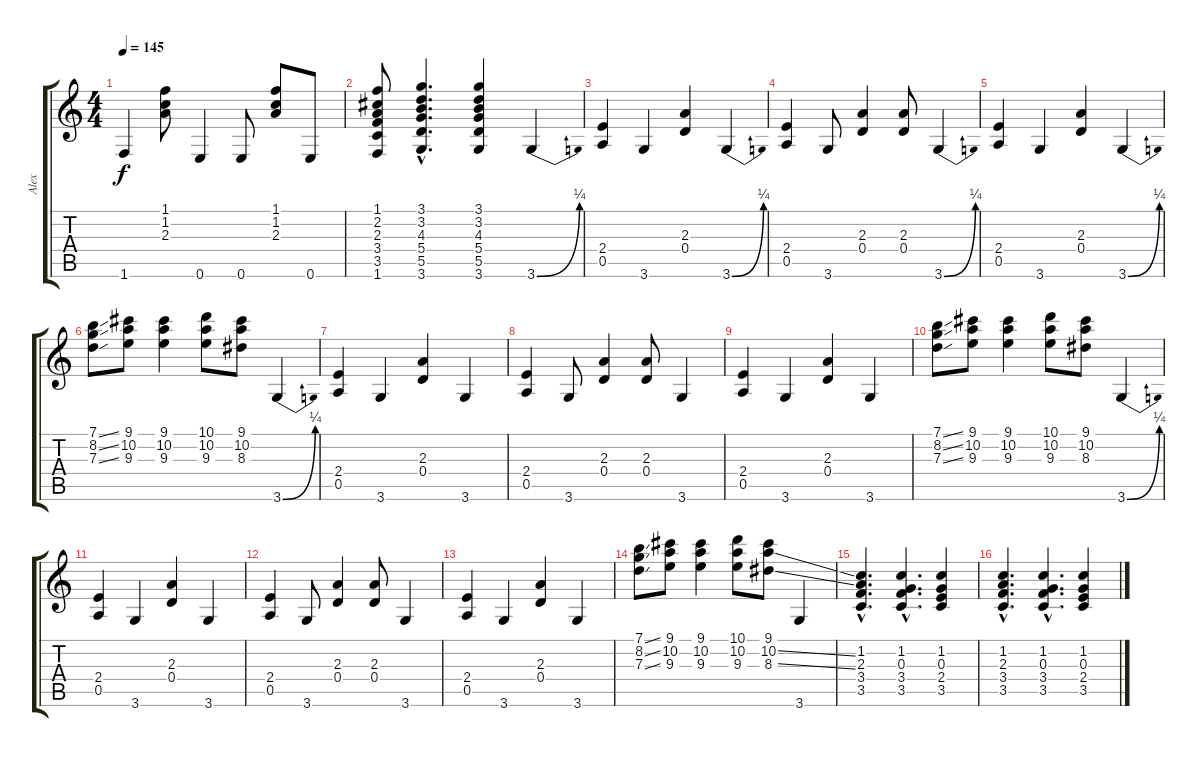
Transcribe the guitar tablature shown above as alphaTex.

\track ("Alex" "Alex") {instrument overdrivenguitar}
\staff {score tabs}
\tuning (E4 B3 G3 D3 A2 E2) {hide}
\ts (4 4)
\tempo 145
\clef g2
\ks c
1.6.4{dy f} (1.1 1.2 2.3).8 0.6.4 0.6.8 (1.1 1.2 2.3).8 0.6.8 |
(1.1 2.2 2.3 3.4 3.5 1.6).8 (3.1{hac} 3.2{hac} 4.3{hac} 5.4{hac} 5.5{hac} 3.6{hac}).4{d} (3.1 3.2 4.3 5.4 5.5 3.6).4 3.6{be (bend 0 0 60 1)}.4 |
(2.4 0.5).4 3.6.4 (2.3 0.4).4 3.6{be (bend 0 0 60 1)}.4 |
(2.4 0.5).4 3.6.8 (2.3 0.4).4 (2.3 0.4).8 3.6{be (bend 0 0 60 1)}.4 |
(2.4 0.5).4 3.6.4 (2.3 0.4).4 3.6{be (bend 0 0 60 1)}.4 |
(7.1{ss} 8.2{ss} 7.3{ss}).8 (9.1 10.2 9.3).8 (9.1 10.2 9.3).4 (10.1 10.2 9.3).8 (9.1 10.2 8.3).8 3.6{be (bend 0 0 60 1)}.4 |
(2.4 0.5).4 3.6.4 (2.3 0.4).4 3.6.4 |
(2.4 0.5).4 3.6.8 (2.3 0.4).4 (2.3 0.4).8 3.6.4 |
(2.4 0.5).4 3.6.4 (2.3 0.4).4 3.6.4 |
(7.1{ss} 8.2{ss} 7.3{ss}).8 (9.1 10.2 9.3).8 (9.1 10.2 9.3).4 (10.1 10.2 9.3).8 (9.1 10.2 8.3).8 3.6{be (bend 0 0 60 1)}.4 |
(2.4 0.5).4 3.6.4 (2.3 0.4).4 3.6.4 |
(2.4 0.5).4 3.6.8 (2.3 0.4).4 (2.3 0.4).8 3.6.4 |
(2.4 0.5).4 3.6.4 (2.3 0.4).4 3.6.4 |
(7.1{ss} 8.2{ss} 7.3{ss}).8 (9.1 10.2 9.3).8 (9.1 10.2 9.3).4 (10.1 10.2 9.3).8 (9.1 10.2{ss} 8.3{ss}).8 3.6.4 |
(1.2{hac} 2.3{hac} 3.4{hac} 3.5{hac}).4{d} (1.2{hac} 0.3{hac} 3.4{hac} 3.5{hac}).4{d} (1.2 0.3 2.4 3.5).4 |
(1.2{hac} 2.3{hac} 3.4{hac} 3.5{hac}).4{d} (1.2{hac} 0.3{hac} 3.4{hac} 3.5{hac}).4{d} (1.2 0.3 2.4 3.5).4
